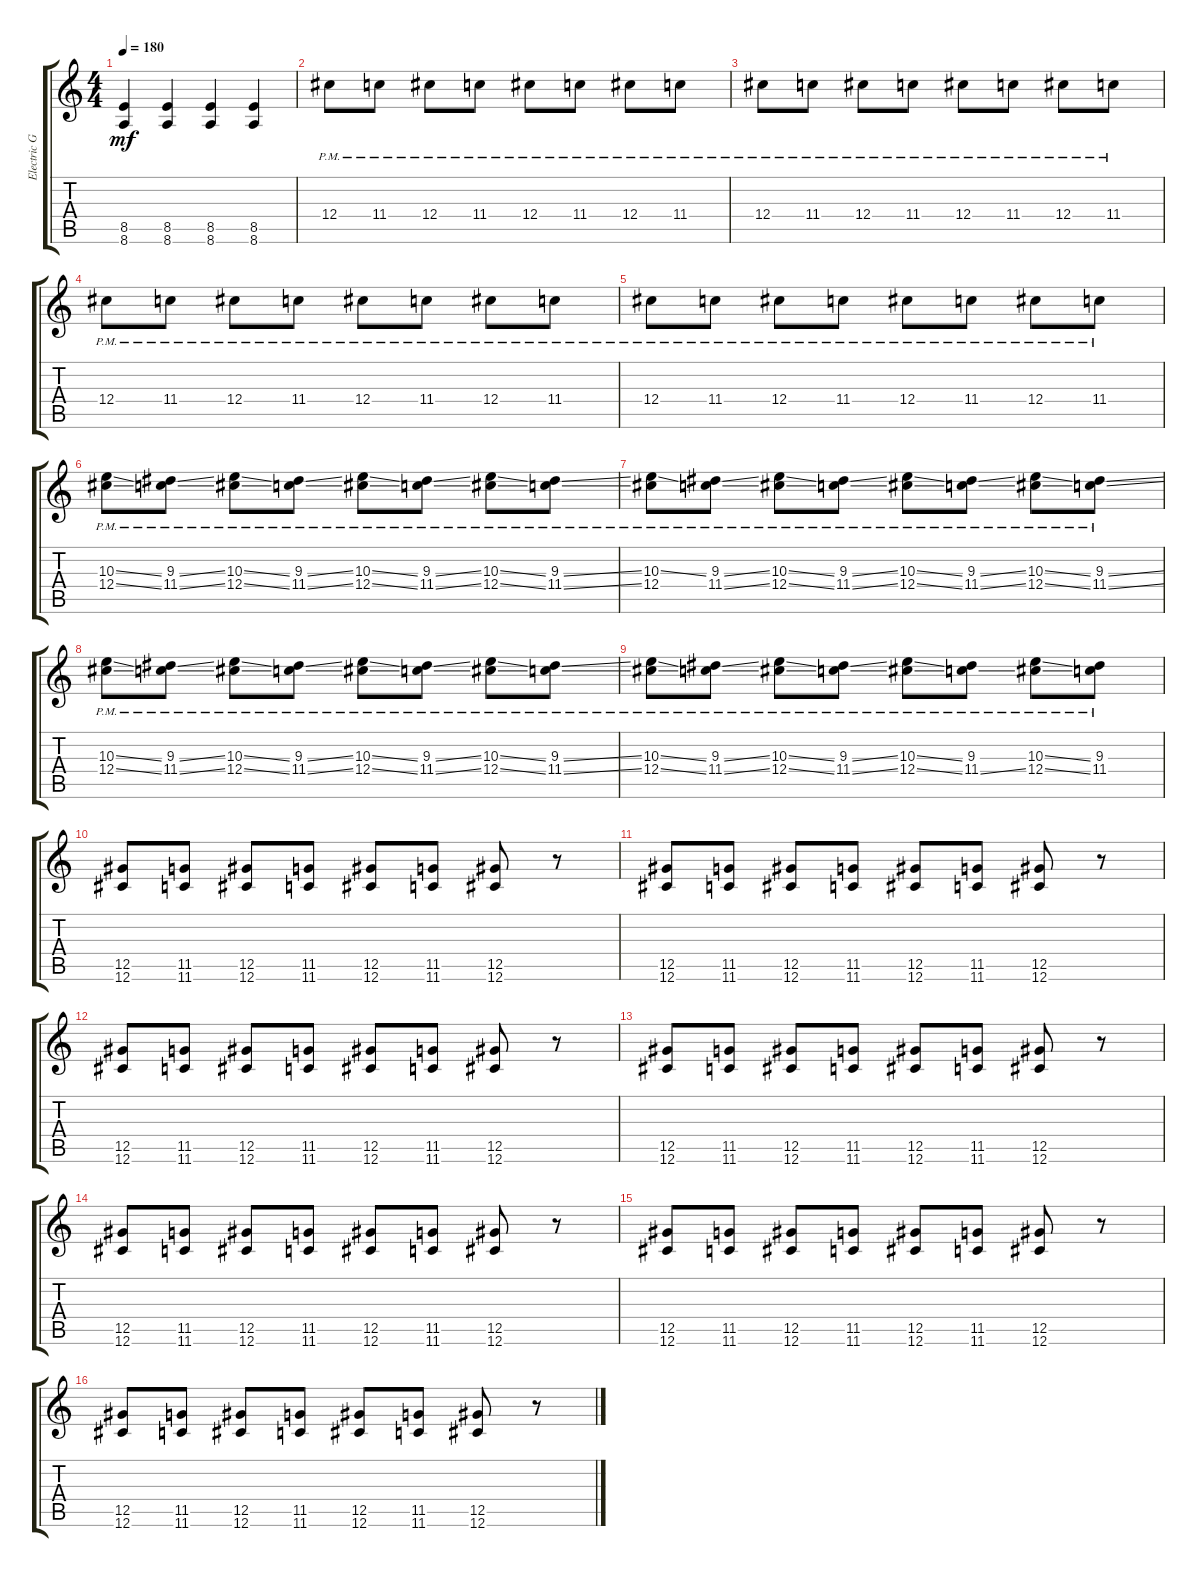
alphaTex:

\track ("Electric Guitar" "Electric G") {instrument distortionguitar}
\staff {score tabs}
\tuning (Eb4 Bb3 Gb3 Db3 Ab2 Db2) {hide}
\ts (4 4)
\tempo 180
\clef g2
\ks c
(8.5 8.6).4{dy mf} (8.5 8.6).4 (8.5 8.6).4 (8.5 8.6).4 |
12.4{pm}.8 11.4{pm}.8 12.4{pm}.8 11.4{pm}.8 12.4{pm}.8 11.4{pm}.8 12.4{pm}.8 11.4{pm}.8 |
12.4{pm}.8 11.4{pm}.8 12.4{pm}.8 11.4{pm}.8 12.4{pm}.8 11.4{pm}.8 12.4{pm}.8 11.4{pm}.8 |
12.4{pm}.8 11.4{pm}.8 12.4{pm}.8 11.4{pm}.8 12.4{pm}.8 11.4{pm}.8 12.4{pm}.8 11.4{pm}.8 |
12.4{pm}.8 11.4{pm}.8 12.4{pm}.8 11.4{pm}.8 12.4{pm}.8 11.4{pm}.8 12.4{pm}.8 11.4{pm}.8 |
(10.3{ss pm} 12.4{ss pm}).8 (9.3{ss pm} 11.4{ss pm}).8 (10.3{ss pm} 12.4{ss pm}).8 (9.3{ss pm} 11.4{ss pm}).8 (10.3{ss pm} 12.4{ss pm}).8 (9.3{ss pm} 11.4{ss pm}).8 (10.3{ss pm} 12.4{ss pm}).8 (9.3{ss pm} 11.4{ss pm}).8 |
(10.3{ss pm} 12.4{pm}).8 (9.3{ss pm} 11.4{ss pm}).8 (10.3{ss pm} 12.4{ss pm}).8 (9.3{ss pm} 11.4{ss pm}).8 (10.3{ss pm} 12.4{ss pm}).8 (9.3{ss pm} 11.4{ss pm}).8 (10.3{ss pm} 12.4{ss pm}).8 (9.3{ss pm} 11.4{ss pm}).8 |
(10.3{ss pm} 12.4{ss pm}).8 (9.3{ss pm} 11.4{ss pm}).8 (10.3{ss pm} 12.4{ss pm}).8 (9.3{ss pm} 11.4{ss pm}).8 (10.3{ss pm} 12.4{ss pm}).8 (9.3{ss pm} 11.4{ss pm}).8 (10.3{ss pm} 12.4{ss pm}).8 (9.3{ss pm} 11.4{ss pm}).8 |
(10.3{ss pm} 12.4{ss pm}).8 (9.3{ss pm} 11.4{ss pm}).8 (10.3{ss pm} 12.4{ss pm}).8 (9.3{ss pm} 11.4{ss pm}).8 (10.3{ss pm} 12.4{ss pm}).8 (9.3{pm} 11.4{ss pm}).8 (10.3{ss pm} 12.4{ss pm}).8 (9.3{pm} 11.4{pm}).8 |
(12.5 12.6).8 (11.5 11.6).8 (12.5 12.6).8 (11.5 11.6).8 (12.5 12.6).8 (11.5 11.6).8 (12.5 12.6).8 r.8 |
(12.5 12.6).8 (11.5 11.6).8 (12.5 12.6).8 (11.5 11.6).8 (12.5 12.6).8 (11.5 11.6).8 (12.5 12.6).8 r.8 |
(12.5 12.6).8 (11.5 11.6).8 (12.5 12.6).8 (11.5 11.6).8 (12.5 12.6).8 (11.5 11.6).8 (12.5 12.6).8 r.8 |
(12.5 12.6).8 (11.5 11.6).8 (12.5 12.6).8 (11.5 11.6).8 (12.5 12.6).8 (11.5 11.6).8 (12.5 12.6).8 r.8 |
(12.5 12.6).8 (11.5 11.6).8 (12.5 12.6).8 (11.5 11.6).8 (12.5 12.6).8 (11.5 11.6).8 (12.5 12.6).8 r.8 |
(12.5 12.6).8 (11.5 11.6).8 (12.5 12.6).8 (11.5 11.6).8 (12.5 12.6).8 (11.5 11.6).8 (12.5 12.6).8 r.8 |
(12.5 12.6).8 (11.5 11.6).8 (12.5 12.6).8 (11.5 11.6).8 (12.5 12.6).8 (11.5 11.6).8 (12.5 12.6).8 r.8
